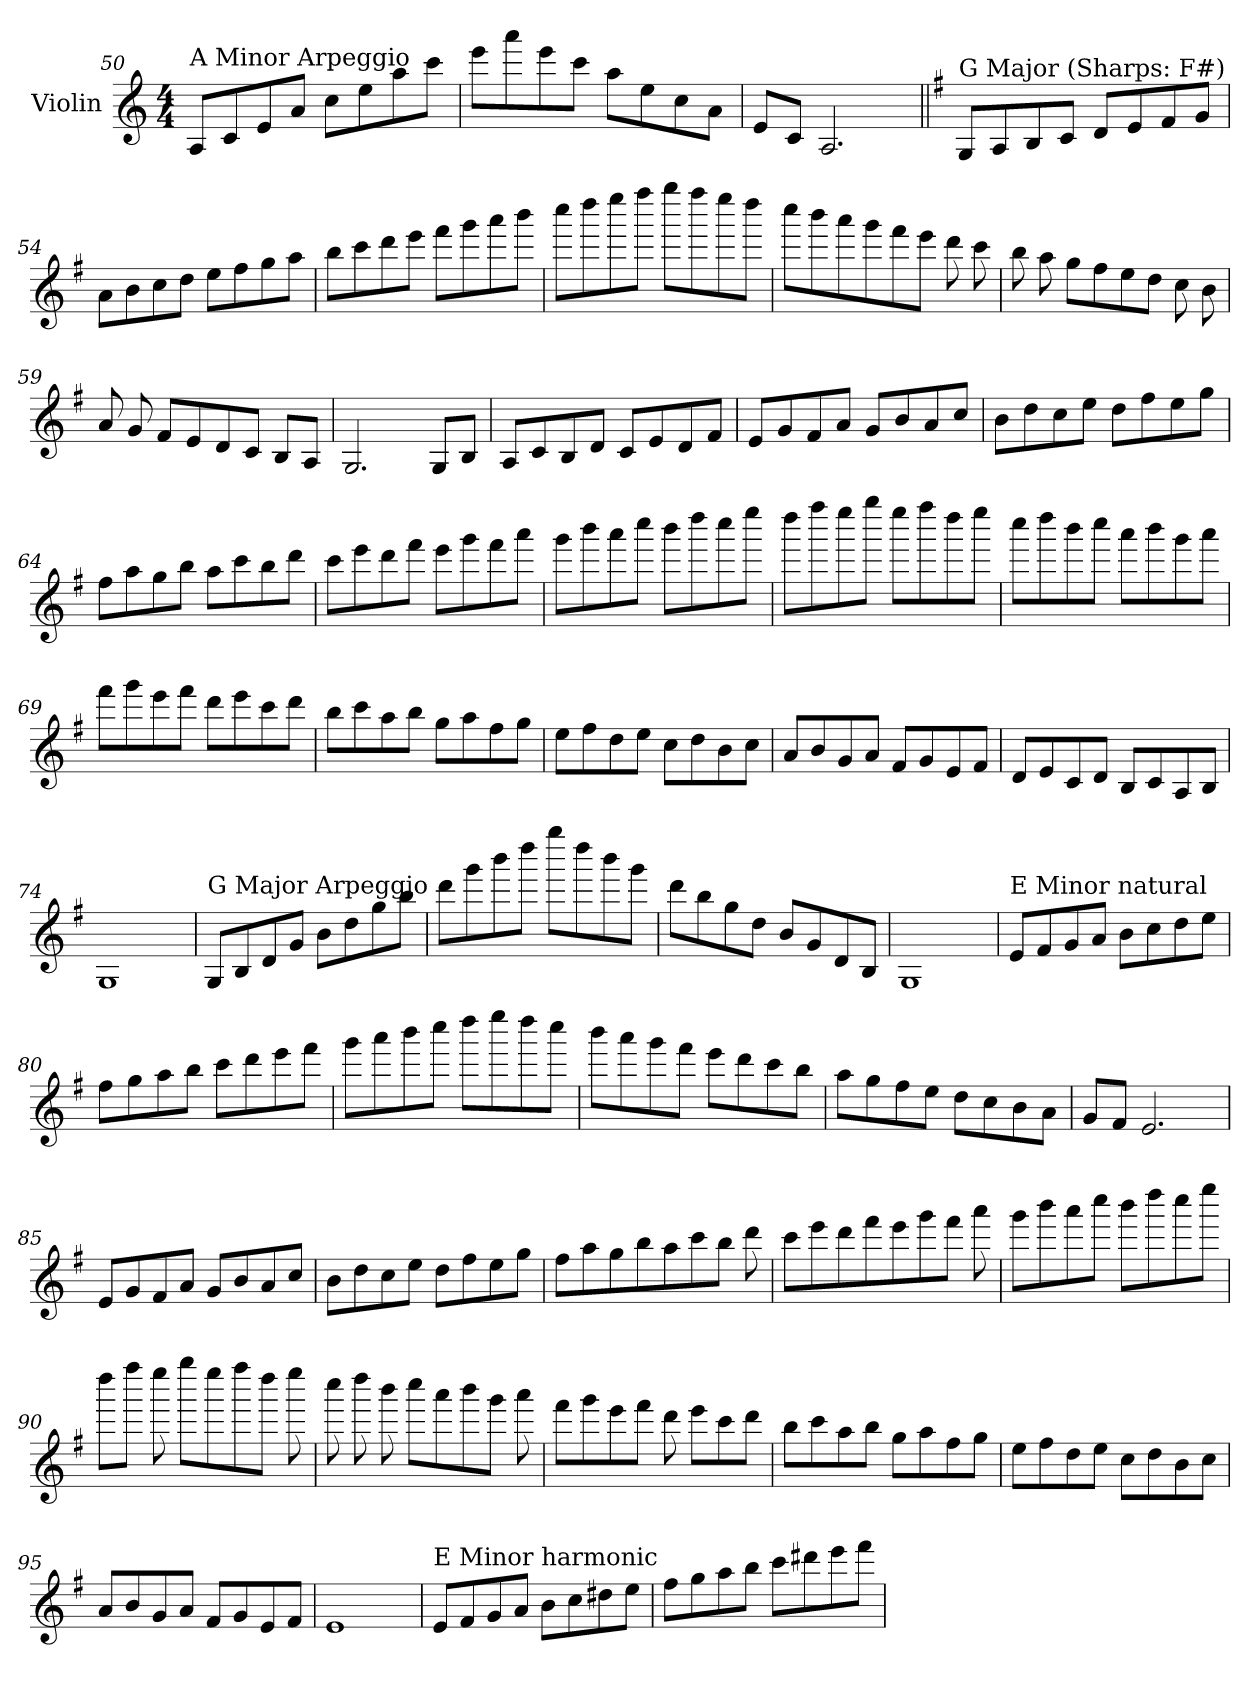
**kern
*part1
*staff1
*I"Violin
*I'Vln.
*clefG2
*k[]
*M4/4
=50
!LO:TX:a:t=A Minor Arpeggio
8A/L
8c/
8e/
8a/J
8cc\L
8ee\
8aa\
8ccc\J
=51
8eee\L
8aaa\
8eee\
8ccc\J
8aa\L
8ee\
8cc\
8a\J
!!LO:LB:g=z
=52
8e/L
8c/J
2.A/
=53||
*k[f#]
!LO:TX:a:t=G Major (Sharps&colon; F#)
8G/L
8A/
8B/
8c/J
8d/L
8e/
8f#/
8g/J
=54
8a\L
8b\
8cc\
8dd\J
8ee\L
8ff#\
8gg\
8aa\J
=55
8bb\L
8ccc\
8ddd\
8eee\J
8fff#\L
8ggg\
8aaa\
8bbb\J
=56
8cccc\L
8dddd\
8eeee\
8ffff#\J
8gggg\L
8ffff#\
8eeee\
8dddd\J
!!LO:LB:g=z
=57
8cccc\L
8bbb\
8aaa\
8ggg\
8fff#\
8eee\J
8ddd\
8ccc\
=58
8bb\
8aa\
8gg\L
8ff#\
8ee\
8dd\J
8cc\
8b\
=59
8a/
8g/
8f#/L
8e/
8d/
8c/J
8B/L
8A/J
=60
2.G/
8G/L
8B/J
=61
8A/L
8c/
8B/
8d/J
8c/L
8e/
8d/
8f#/J
!!LO:LB:g=z
=62
8e/L
8g/
8f#/
8a/J
8g/L
8b/
8a/
8cc/J
=63
8b\L
8dd\
8cc\
8ee\J
8dd\L
8ff#\
8ee\
8gg\J
=64
8ff#\L
8aa\
8gg\
8bb\J
8aa\L
8ccc\
8bb\
8ddd\J
=65
8ccc\L
8eee\
8ddd\
8fff#\J
8eee\L
8ggg\
8fff#\
8aaa\J
!!LO:LB:g=z
=66
8ggg\L
8bbb\
8aaa\
8cccc\J
8bbb\L
8dddd\
8cccc\
8eeee\J
=67
8dddd\L
8ffff#\
8eeee\
8gggg\J
8eeee\L
8ffff#\
8dddd\
8eeee\J
=68
8cccc\L
8dddd\
8bbb\
8cccc\J
8aaa\L
8bbb\
8ggg\
8aaa\J
=69
8fff#\L
8ggg\
8eee\
8fff#\J
8ddd\L
8eee\
8ccc\
8ddd\J
!!LO:LB:g=z
=70
8bb\L
8ccc\
8aa\
8bb\J
8gg\L
8aa\
8ff#\
8gg\J
=71
8ee\L
8ff#\
8dd\
8ee\J
8cc\L
8dd\
8b\
8cc\J
=72
8a/L
8b/
8g/
8a/J
8f#/L
8g/
8e/
8f#/J
=73
8d/L
8e/
8c/
8d/J
8B/L
8c/
8A/
8B/J
=74
1G
!!LO:LB:g=z
=75
!LO:TX:a:t=G Major Arpeggio
8G/L
8B/
8d/
8g/J
8b\L
8dd\
8gg\
8bb\J
=76
8ddd\L
8ggg\
8bbb\
8dddd\J
8gggg\L
8dddd\
8bbb\
8ggg\J
=77
8ddd\L
8bb\
8gg\
8dd\J
8b/L
8g/
8d/
8B/J
=78
1G
=79
!LO:TX:a:t=E Minor natural
8e/L
8f#/
8g/
8a/J
8b\L
8cc\
8dd\
8ee\J
!!LO:LB:g=z
=80
8ff#\L
8gg\
8aa\
8bb\J
8ccc\L
8ddd\
8eee\
8fff#\J
=81
8ggg\L
8aaa\
8bbb\
8cccc\J
8dddd\L
8eeee\
8dddd\
8cccc\J
=82
8bbb\L
8aaa\
8ggg\
8fff#\J
8eee\L
8ddd\
8ccc\
8bb\J
=83
8aa\L
8gg\
8ff#\
8ee\J
8dd\L
8cc\
8b\
8a\J
=84
8g/L
8f#/J
2.e/
!!LO:LB:g=z
=85
8e/L
8g/
8f#/
8a/J
8g/L
8b/
8a/
8cc/J
=86
8b\L
8dd\
8cc\
8ee\J
8dd\L
8ff#\
8ee\
8gg\J
=87
8ff#\L
8aa\
8gg\
8bb\
8aa\
8ccc\
8bb\J
8ddd\
=88
8ccc\L
8eee\
8ddd\
8fff#\
8eee\
8ggg\
8fff#\J
8aaa\
!!LO:LB:g=z
=89
8ggg\L
8bbb\
8aaa\
8cccc\J
8bbb\L
8dddd\
8cccc\
8eeee\J
=90
8dddd\L
8ffff#\J
8eeee\
8gggg\L
8eeee\
8ffff#\
8dddd\J
8eeee\
=91
8cccc\
8dddd\
8bbb\
8cccc\L
8aaa\
8bbb\
8ggg\J
8aaa\
=92
8fff#\L
8ggg\
8eee\
8fff#\J
8ddd\
8eee\L
8ccc\
8ddd\J
!!LO:PB:g=z
=93
8bb\L
8ccc\
8aa\
8bb\J
8gg\L
8aa\
8ff#\
8gg\J
=94
8ee\L
8ff#\
8dd\
8ee\J
8cc\L
8dd\
8b\
8cc\J
=95
8a/L
8b/
8g/
8a/J
8f#/L
8g/
8e/
8f#/J
=96
1e
=97
!LO:TX:a:t=E Minor harmonic
8e/L
8f#/
8g/
8a/J
8b\L
8cc\
8dd#X\
8ee\J
!!LO:LB:g=z
=98
8ff#\L
8gg\
8aa\
8bb\J
8ccc\L
8ddd#X\
8eee\
8fff#\J
=
*-
